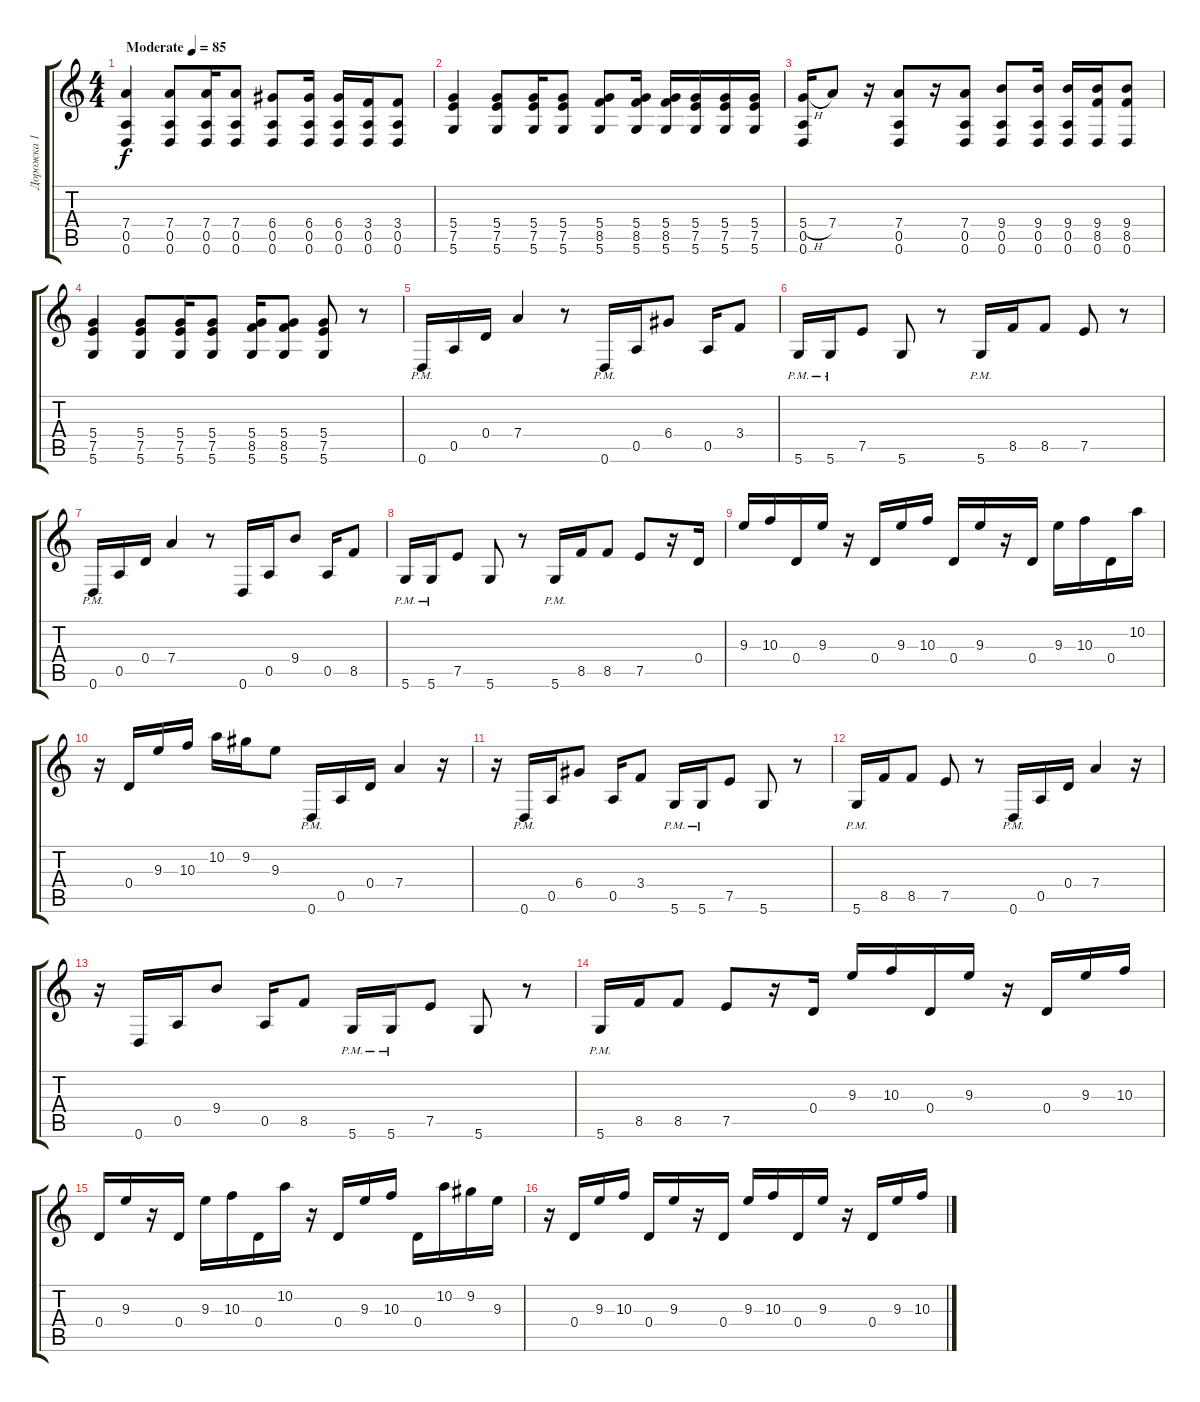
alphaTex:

\track ("Дорожка 1" "Дорожка 1") {instrument acousticguitarsteel}
\staff {score tabs}
\tuning (E4 B3 G3 D3 A2 D2) {hide}
\ts (4 4)
\tempo (85 "Moderate")
\clef g2
\ks c
(7.4 0.5 0.6).4{dy f instrument acousticguitarsteel} (7.4 0.5 0.6).8 (7.4 0.5 0.6).16 (7.4 0.5 0.6).8 (6.4 0.5 0.6).8 (6.4 0.5 0.6).16 (6.4 0.5 0.6).16 (3.4 0.5 0.6).16 (3.4 0.5 0.6).8 |
(5.4 7.5 5.6).4 (5.4 7.5 5.6).8 (5.4 7.5 5.6).16 (5.4 7.5 5.6).8 (5.4 8.5 5.6).8 (5.4 8.5 5.6).16 (5.4 8.5 5.6).16 (5.4 7.5 5.6).16 (5.4 7.5 5.6).16 (5.4 7.5 5.6).16 |
(5.4{h} 0.5 0.6).16 7.4.8 r.16 (7.4 0.5 0.6).8 r.16 (7.4 0.5 0.6).8 (9.4 0.5 0.6).8 (9.4 0.5 0.6).16 (9.4 0.5 0.6).16 (9.4 8.5 0.6).16 (9.4 8.5 0.6).8 |
(5.4 7.5 5.6).4 (5.4 7.5 5.6).8 (5.4 7.5 5.6).16 (5.4 7.5 5.6).8 (5.4 8.5 5.6).16 (5.4 8.5 5.6).8 (5.4 7.5 5.6).8 r.8 |
0.6{pm}.16 0.5.16 0.4.16 7.4.4 r.8 0.6{pm}.16 0.5.16 6.4.8 0.5.16 3.4.8 |
5.6{pm}.16 5.6{pm}.16 7.5.8 5.6.8 r.8 5.6{pm}.16 8.5.16 8.5.8 7.5.8 r.8 |
0.6{pm}.16 0.5.16 0.4.16 7.4.4 r.8 0.6.16 0.5.16 9.4.8 0.5.16 8.5.8 |
5.6{pm}.16 5.6{pm}.16 7.5.8 5.6.8 r.8 5.6{pm}.16 8.5.16 8.5.8 7.5.8 r.16 0.4.16{volume 12 instrument distortionguitar} |
9.3.16 10.3.16 0.4.16 9.3.16 r.16 0.4.16 9.3.16 10.3.16 0.4.16 9.3.16 r.16 0.4.16 9.3.16 10.3.16 0.4.16 10.2.16 |
r.16 0.4.16 9.3.16 10.3.16 10.2.16 9.2.16 9.3.8 0.6{pm}.16{volume 13 instrument acousticguitarsteel} 0.5.16 0.4.16 7.4.4 r.16 |
r.16 0.6{pm}.16 0.5.16 6.4.8 0.5.16 3.4.8 5.6{pm}.16 5.6{pm}.16 7.5.8 5.6.8 r.8 |
5.6{pm}.16 8.5.16 8.5.8 7.5.8 r.8 0.6{pm}.16 0.5.16 0.4.16 7.4.4 r.16 |
r.16 0.6.16 0.5.16 9.4.8 0.5.16 8.5.8 5.6{pm}.16 5.6{pm}.16 7.5.8 5.6.8 r.8 |
5.6{pm}.16 8.5.16 8.5.8 7.5.8 r.16 0.4.16{volume 12 instrument distortionguitar} 9.3.16 10.3.16 0.4.16 9.3.16 r.16 0.4.16 9.3.16 10.3.16 |
0.4.16 9.3.16 r.16 0.4.16 9.3.16 10.3.16 0.4.16 10.2.16 r.16 0.4.16 9.3.16 10.3.16 0.4.16 10.2.16 9.2.16 9.3.16 |
r.16 0.4.16 9.3.16 10.3.16 0.4.16 9.3.16 r.16 0.4.16 9.3.16 10.3.16 0.4.16 9.3.16 r.16 0.4.16 9.3.16 10.3.16
